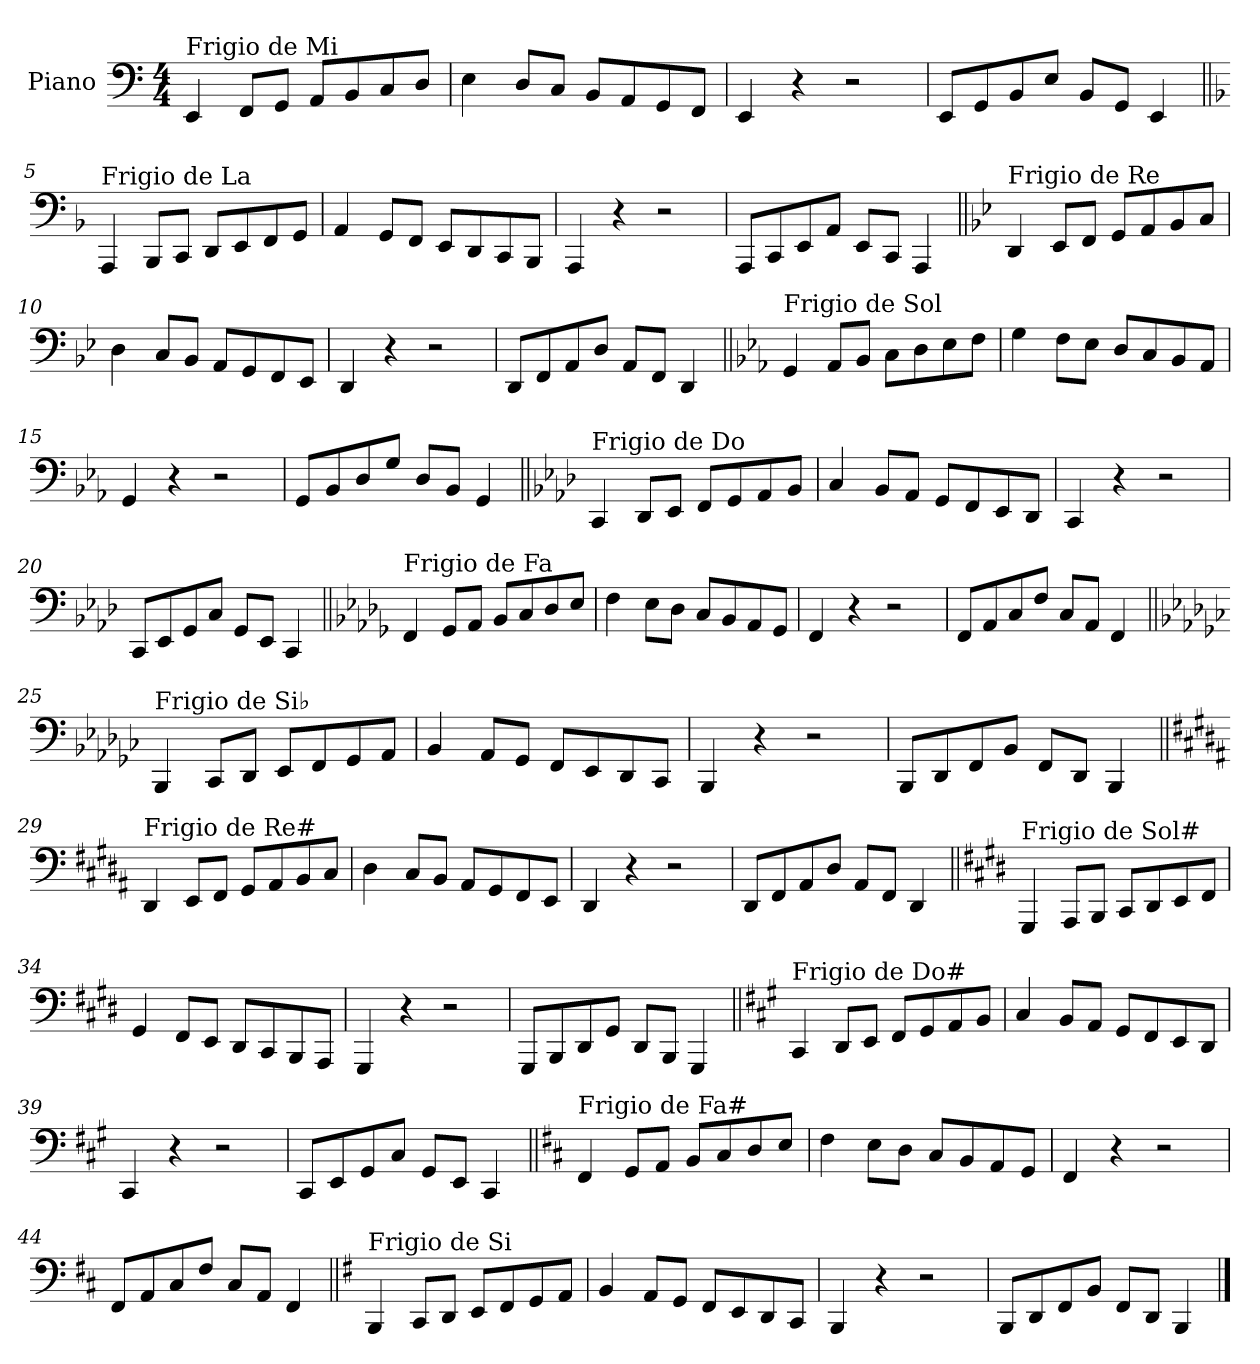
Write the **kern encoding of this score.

**kern
*part1
*staff1
*I"Piano
*I'Pno.
*clefF4
*k[]
*M4/4
=1
!LO:TX:a:t=Frigio de Mi
4EE/
8FF/L
8GG/J
8AA/L
8BB/
8C/
8D/J
=2
4E\
8D/L
8C/J
8BB/L
8AA/
8GG/
8FF/J
=3
4EE/
4r
2r
=4
8EE/L
8GG/
8BB/
8E/J
8BB/L
8GG/J
4EE/
!!LO:LB:g=z
=5||
*k[b-]
!LO:TX:a:t=Frigio de La
4AAA/
8BBB-/L
8CC/J
8DD/L
8EE/
8FF/
8GG/J
=6
4AA/
8GG/L
8FF/J
8EE/L
8DD/
8CC/
8BBB-/J
=7
4AAA/
4r
2r
=8
8AAA/L
8CC/
8EE/
8AA/J
8EE/L
8CC/J
4AAA/
!!LO:LB:g=z
=9||
*k[b-e-]
!LO:TX:a:t=Frigio de Re
4DD/
8EE-/L
8FF/J
8GG/L
8AA/
8BB-/
8C/J
=10
4D\
8C/L
8BB-/J
8AA/L
8GG/
8FF/
8EE-/J
=11
4DD/
4r
2r
=12
8DD/L
8FF/
8AA/
8D/J
8AA/L
8FF/J
4DD/
!!LO:LB:g=z
=13||
*k[b-e-a-]
!LO:TX:a:t=Frigio de Sol
4GG/
8AA-/L
8BB-/J
8C\L
8D\
8E-\
8F\J
=14
4G\
8F\L
8E-\J
8D/L
8C/
8BB-/
8AA-/J
=15
4GG/
4r
2r
=16
8GG/L
8BB-/
8D/
8G/J
8D/L
8BB-/J
4GG/
!!LO:LB:g=z
=17||
*k[b-e-a-d-]
!LO:TX:a:t=Frigio de Do
4CC/
8DD-/L
8EE-/J
8FF/L
8GG/
8AA-/
8BB-/J
=18
4C/
8BB-/L
8AA-/J
8GG/L
8FF/
8EE-/
8DD-/J
=19
4CC/
4r
2r
=20
8CC/L
8EE-/
8GG/
8C/J
8GG/L
8EE-/J
4CC/
!!LO:LB:g=z
=21||
*k[b-e-a-d-g-]
!LO:TX:a:t=Frigio de Fa
4FF/
8GG-/L
8AA-/J
8BB-/L
8C/
8D-/
8E-/J
=22
4F\
8E-\L
8D-\J
8C/L
8BB-/
8AA-/
8GG-/J
=23
4FF/
4r
2r
=24
8FF/L
8AA-/
8C/
8F/J
8C/L
8AA-/J
4FF/
!!LO:LB:g=z
=25||
*k[b-e-a-d-g-c-]
!LO:TX:a:t=Frigio de Si♭
4BBB-/
8CC-/L
8DD-/J
8EE-/L
8FF/
8GG-/
8AA-/J
=26
4BB-/
8AA-/L
8GG-/J
8FF/L
8EE-/
8DD-/
8CC-/J
=27
4BBB-/
4r
2r
=28
8BBB-/L
8DD-/
8FF/
8BB-/J
8FF/L
8DD-/J
4BBB-/
!!LO:LB:g=z
=29||
*k[f#c#g#d#a#]
!LO:TX:a:t=Frigio de Re#
4DD#/
8EE/L
8FF#/J
8GG#/L
8AA#/
8BB/
8C#/J
=30
4D#\
8C#/L
8BB/J
8AA#/L
8GG#/
8FF#/
8EE/J
=31
4DD#/
4r
2r
=32
8DD#/L
8FF#/
8AA#/
8D#/J
8AA#/L
8FF#/J
4DD#/
!!LO:LB:g=z
=33||
*k[f#c#g#d#]
!LO:TX:a:t=Frigio de Sol#
4GGG#/
8AAA/L
8BBB/J
8CC#/L
8DD#/
8EE/
8FF#/J
=34
4GG#/
8FF#/L
8EE/J
8DD#/L
8CC#/
8BBB/
8AAA/J
=35
4GGG#/
4r
2r
=36
8GGG#/L
8BBB/
8DD#/
8GG#/J
8DD#/L
8BBB/J
4GGG#/
!!LO:LB:g=z
=37||
*k[f#c#g#]
!LO:TX:a:t=Frigio de Do#
4CC#/
8DD/L
8EE/J
8FF#/L
8GG#/
8AA/
8BB/J
=38
4C#/
8BB/L
8AA/J
8GG#/L
8FF#/
8EE/
8DD/J
=39
4CC#/
4r
2r
=40
8CC#/L
8EE/
8GG#/
8C#/J
8GG#/L
8EE/J
4CC#/
!!LO:LB:g=z
=41||
*k[f#c#]
!LO:TX:a:t=Frigio de Fa#
4FF#/
8GG/L
8AA/J
8BB/L
8C#/
8D/
8E/J
=42
4F#\
8E\L
8D\J
8C#/L
8BB/
8AA/
8GG/J
=43
4FF#/
4r
2r
=44
8FF#/L
8AA/
8C#/
8F#/J
8C#/L
8AA/J
4FF#/
!!LO:LB:g=z
=45||
*k[f#]
!LO:TX:a:t=Frigio de Si
4BBB/
8CC/L
8DD/J
8EE/L
8FF#/
8GG/
8AA/J
=46
4BB/
8AA/L
8GG/J
8FF#/L
8EE/
8DD/
8CC/J
=47
4BBB/
4r
2r
=48
8BBB/L
8DD/
8FF#/
8BB/J
8FF#/L
8DD/J
4BBB/
==
*-
